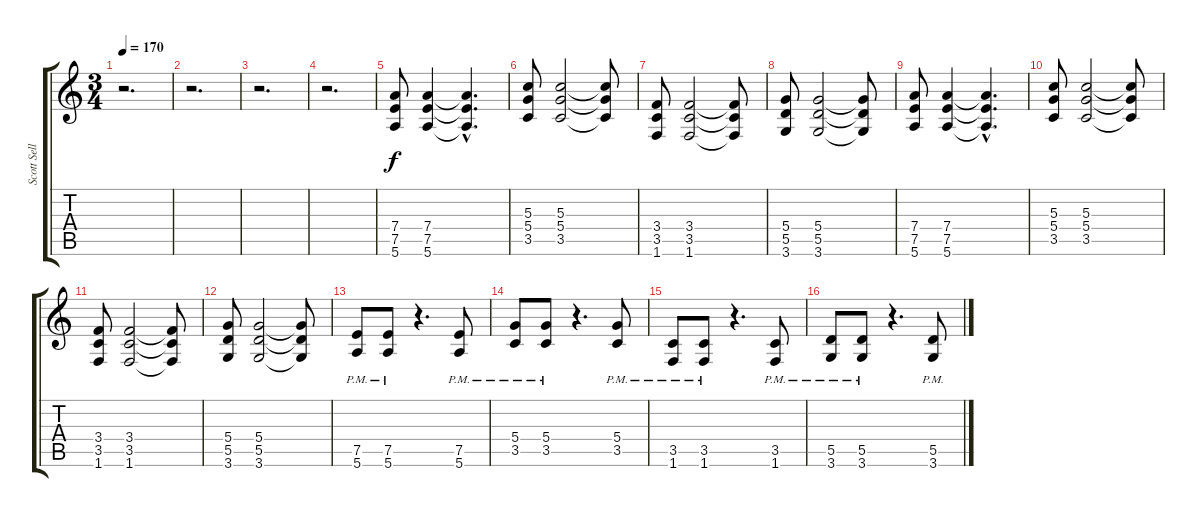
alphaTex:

\track ("Scott Sellers" "Scott Sell") {instrument distortionguitar}
\staff {score tabs}
\tuning (E4 B3 G3 D3 A2 E2) {hide}
\ts (3 4)
\tempo 170
\clef g2
\ks c
r.2{d dy f instrument distortionguitar} |
r.2{d} |
r.2{d} |
r.2{d} |
(7.4 7.5 5.6).8{volume 9} (7.4 7.5 5.6).4 (7.4{hac t} 7.5{hac t} 5.6{hac t}).4{d} |
(5.3 5.4 3.5).8 (5.3 5.4 3.5).2 (5.3{t} 5.4{t} 3.5{t}).8 |
(3.4 3.5 1.6).8 (3.4 3.5 1.6).2 (3.4{t} 3.5{t} 1.6{t}).8 |
(5.4 5.5 3.6).8 (5.4 5.5 3.6).2 (5.4{t} 5.5{t} 3.6{t}).8 |
(7.4 7.5 5.6).8 (7.4 7.5 5.6).4 (7.4{hac t} 7.5{hac t} 5.6{hac t}).4{d} |
(5.3 5.4 3.5).8 (5.3 5.4 3.5).2 (5.3{t} 5.4{t} 3.5{t}).8 |
(3.4 3.5 1.6).8 (3.4 3.5 1.6).2 (3.4{t} 3.5{t} 1.6{t}).8 |
(5.4 5.5 3.6).8 (5.4 5.5 3.6).2 (5.4{t} 5.5{t} 3.6{t}).8 |
(7.5{pm} 5.6{pm}).8{volume 13} (7.5{pm} 5.6{pm}).8 r.4{d} (7.5{pm} 5.6{pm}).8 |
(5.4{pm} 3.5{pm}).8 (5.4{pm} 3.5{pm}).8 r.4{d} (5.4{pm} 3.5{pm}).8 |
(3.5{pm} 1.6{pm}).8 (3.5{pm} 1.6{pm}).8 r.4{d} (3.5{pm} 1.6{pm}).8 |
(5.5{pm} 3.6{pm}).8 (5.5{pm} 3.6{pm}).8 r.4{d} (5.5{pm} 3.6{pm}).8
